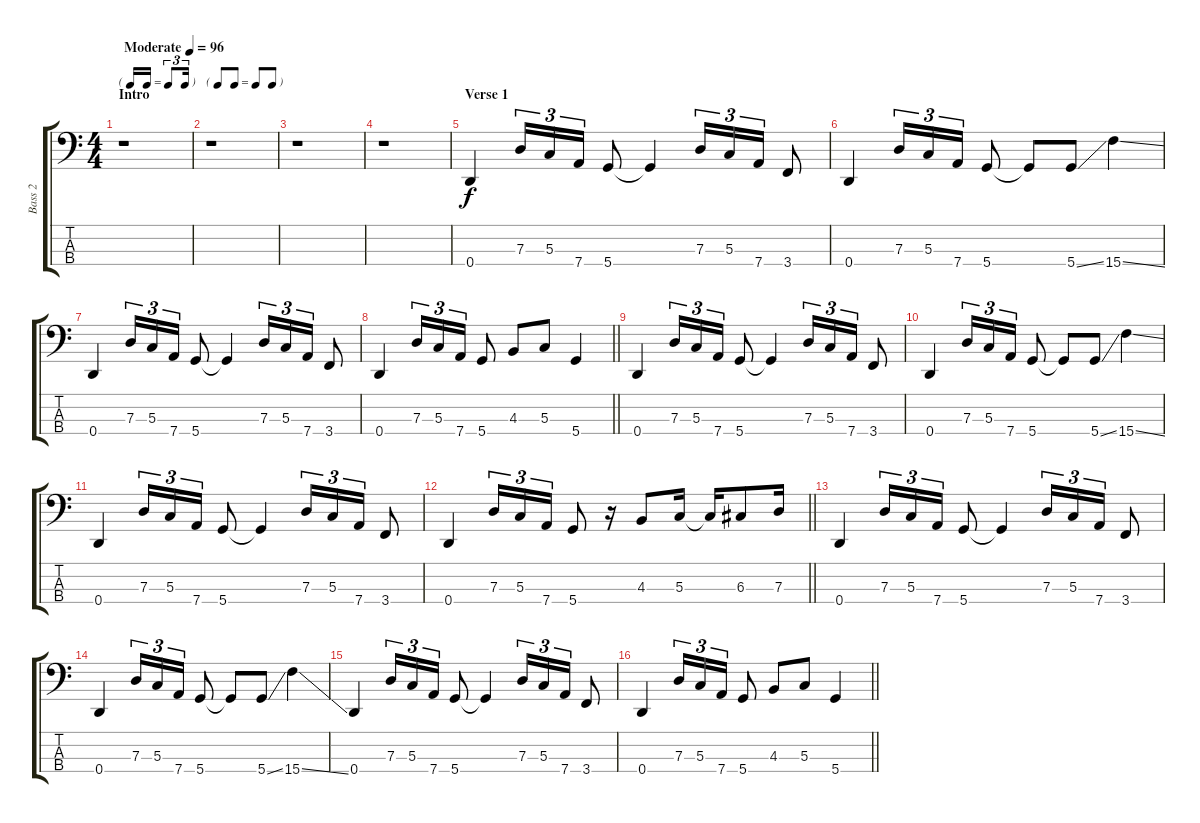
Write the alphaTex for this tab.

\track ("Bass 2" "Bass 2") {instrument electricbassfinger}
\staff {score tabs}
\tuning (F2 C2 G1 D1) {hide}
\ts (4 4)
\tf triplet16th
\section ("" "Intro")
\tempo (96 "Moderate")
\clef f4
\ks c
r.1{dy f instrument electricbassfinger} |
\tf none
r.1 |
r.1 |
r.1 |
\section ("" "Verse 1")
0.4.4 7.3.16{tu (3 2)} 5.3.16{tu (3 2)} 7.4.16{tu (3 2)} 5.4.8 5.4{t}.4 7.3.16{tu (3 2)} 5.3.16{tu (3 2)} 7.4.16{tu (3 2)} 3.4.8 |
0.4.4 7.3.16{tu (3 2)} 5.3.16{tu (3 2)} 7.4.16{tu (3 2)} 5.4.8 5.4{t}.8 5.4{ss}.8 15.4{ss}.4 |
0.4.4 7.3.16{tu (3 2)} 5.3.16{tu (3 2)} 7.4.16{tu (3 2)} 5.4.8 5.4{t}.4 7.3.16{tu (3 2)} 5.3.16{tu (3 2)} 7.4.16{tu (3 2)} 3.4.8 |
\barLineRight lightlight
0.4.4 7.3.16{tu (3 2)} 5.3.16{tu (3 2)} 7.4.16{tu (3 2)} 5.4.8 4.3.8 5.3.8 5.4.4 |
0.4.4 7.3.16{tu (3 2)} 5.3.16{tu (3 2)} 7.4.16{tu (3 2)} 5.4.8 5.4{t}.4 7.3.16{tu (3 2)} 5.3.16{tu (3 2)} 7.4.16{tu (3 2)} 3.4.8 |
0.4.4 7.3.16{tu (3 2)} 5.3.16{tu (3 2)} 7.4.16{tu (3 2)} 5.4.8 5.4{t}.8 5.4{ss}.8 15.4{ss}.4 |
0.4.4 7.3.16{tu (3 2)} 5.3.16{tu (3 2)} 7.4.16{tu (3 2)} 5.4.8 5.4{t}.4 7.3.16{tu (3 2)} 5.3.16{tu (3 2)} 7.4.16{tu (3 2)} 3.4.8 |
\barLineRight lightlight
0.4.4 7.3.16{tu (3 2)} 5.3.16{tu (3 2)} 7.4.16{tu (3 2)} 5.4.8 r.16 4.3.8 5.3.16 5.3{t}.16 6.3.8 7.3.16 |
0.4.4 7.3.16{tu (3 2)} 5.3.16{tu (3 2)} 7.4.16{tu (3 2)} 5.4.8 5.4{t}.4 7.3.16{tu (3 2)} 5.3.16{tu (3 2)} 7.4.16{tu (3 2)} 3.4.8 |
0.4.4 7.3.16{tu (3 2)} 5.3.16{tu (3 2)} 7.4.16{tu (3 2)} 5.4.8 5.4{t}.8 5.4{ss}.8 15.4{ss}.4 |
0.4.4 7.3.16{tu (3 2)} 5.3.16{tu (3 2)} 7.4.16{tu (3 2)} 5.4.8 5.4{t}.4 7.3.16{tu (3 2)} 5.3.16{tu (3 2)} 7.4.16{tu (3 2)} 3.4.8 |
\barLineRight lightlight
0.4.4 7.3.16{tu (3 2)} 5.3.16{tu (3 2)} 7.4.16{tu (3 2)} 5.4.8 4.3.8 5.3.8 5.4.4
